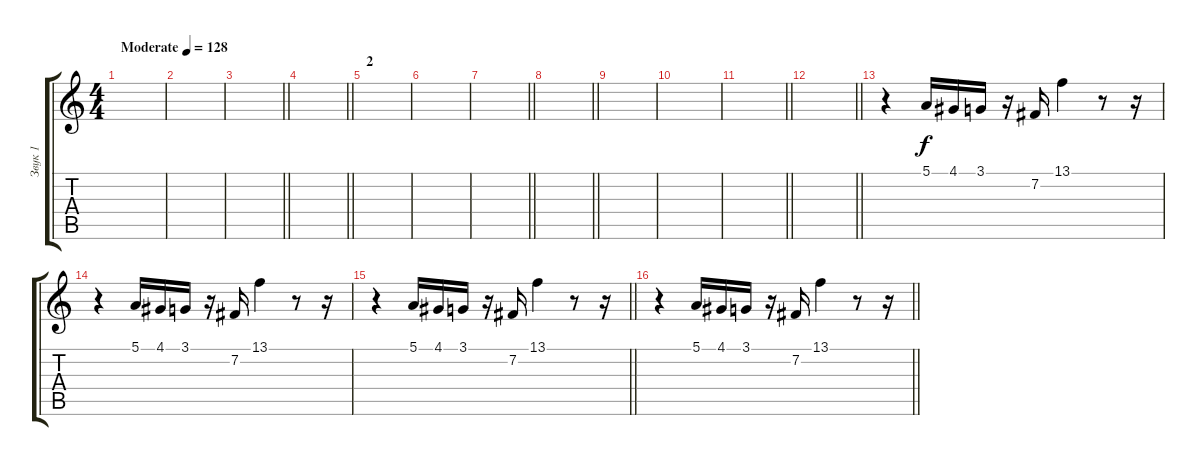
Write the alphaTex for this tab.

\track ("Звук 1" "Звук 1") {instrument bagpipe}
\staff {score tabs}
\tuning (E4 B3 G3 D3 A2 E2) {hide}
\ts (4 4)
\tempo (128 "Moderate")
\clef g2
\ks c
|
|
\barLineRight lightlight
|
\section ("" "")
\barLineRight lightlight
|
\section ("" "2")
|
|
\barLineRight lightlight
|
\barLineRight lightlight
|
|
|
\barLineRight lightlight
|
\barLineRight lightlight
|
r.4 5.1.16 4.1.16 3.1.16 r.16 7.2.16 13.1.4 r.8 r.16 |
r.4 5.1.16 4.1.16 3.1.16 r.16 7.2.16 13.1.4 r.8 r.16 |
\barLineRight lightlight
r.4 5.1.16 4.1.16 3.1.16 r.16 7.2.16 13.1.4 r.8 r.16 |
\barLineRight lightlight
r.4 5.1.16 4.1.16 3.1.16 r.16 7.2.16 13.1.4 r.8 r.16
